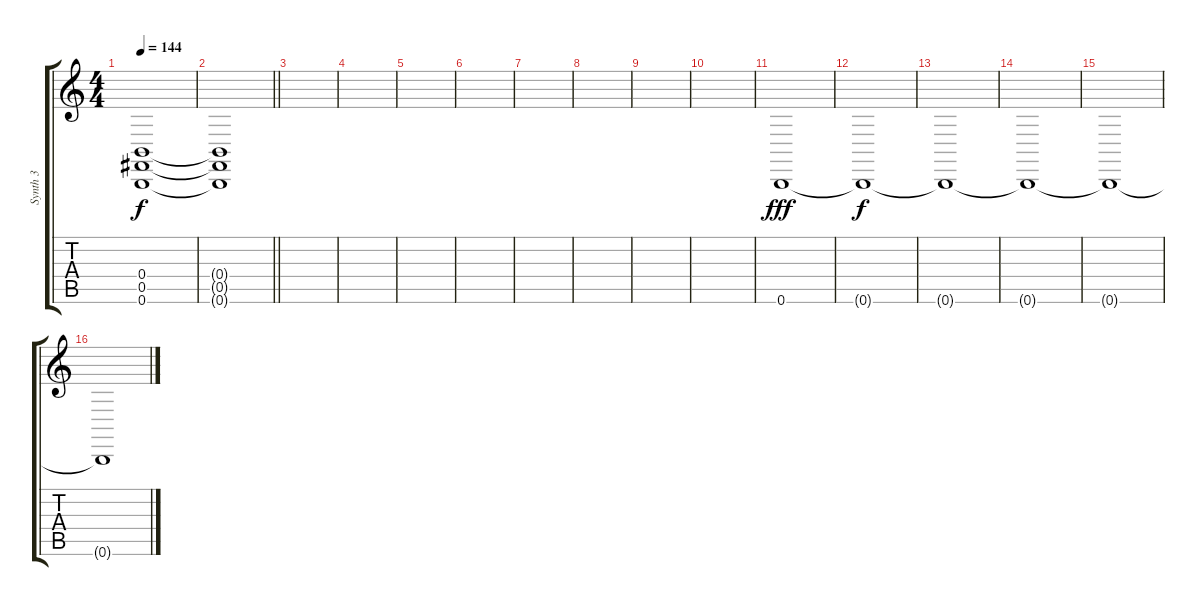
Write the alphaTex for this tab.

\track ("Synth 3" "Synth 3") {instrument stringensemble1}
\staff {score tabs}
\tuning (Db4 Ab3 E3 B2 Gb2 B1) {hide}
\ts (4 4)
\tempo 144
\clef g2
\ks c
(0.4{t} 0.5{t} 0.6{t}).1{dy f} |
\barLineRight lightlight
(0.4{t} 0.5{t} 0.6{t}).1 |
|
|
|
|
|
|
|
|
0.6.1{dy fff} |
0.6{t}.1{dy f} |
0.6{t}.1 |
0.6{t}.1 |
0.6{t}.1 |
0.6{t}.1
